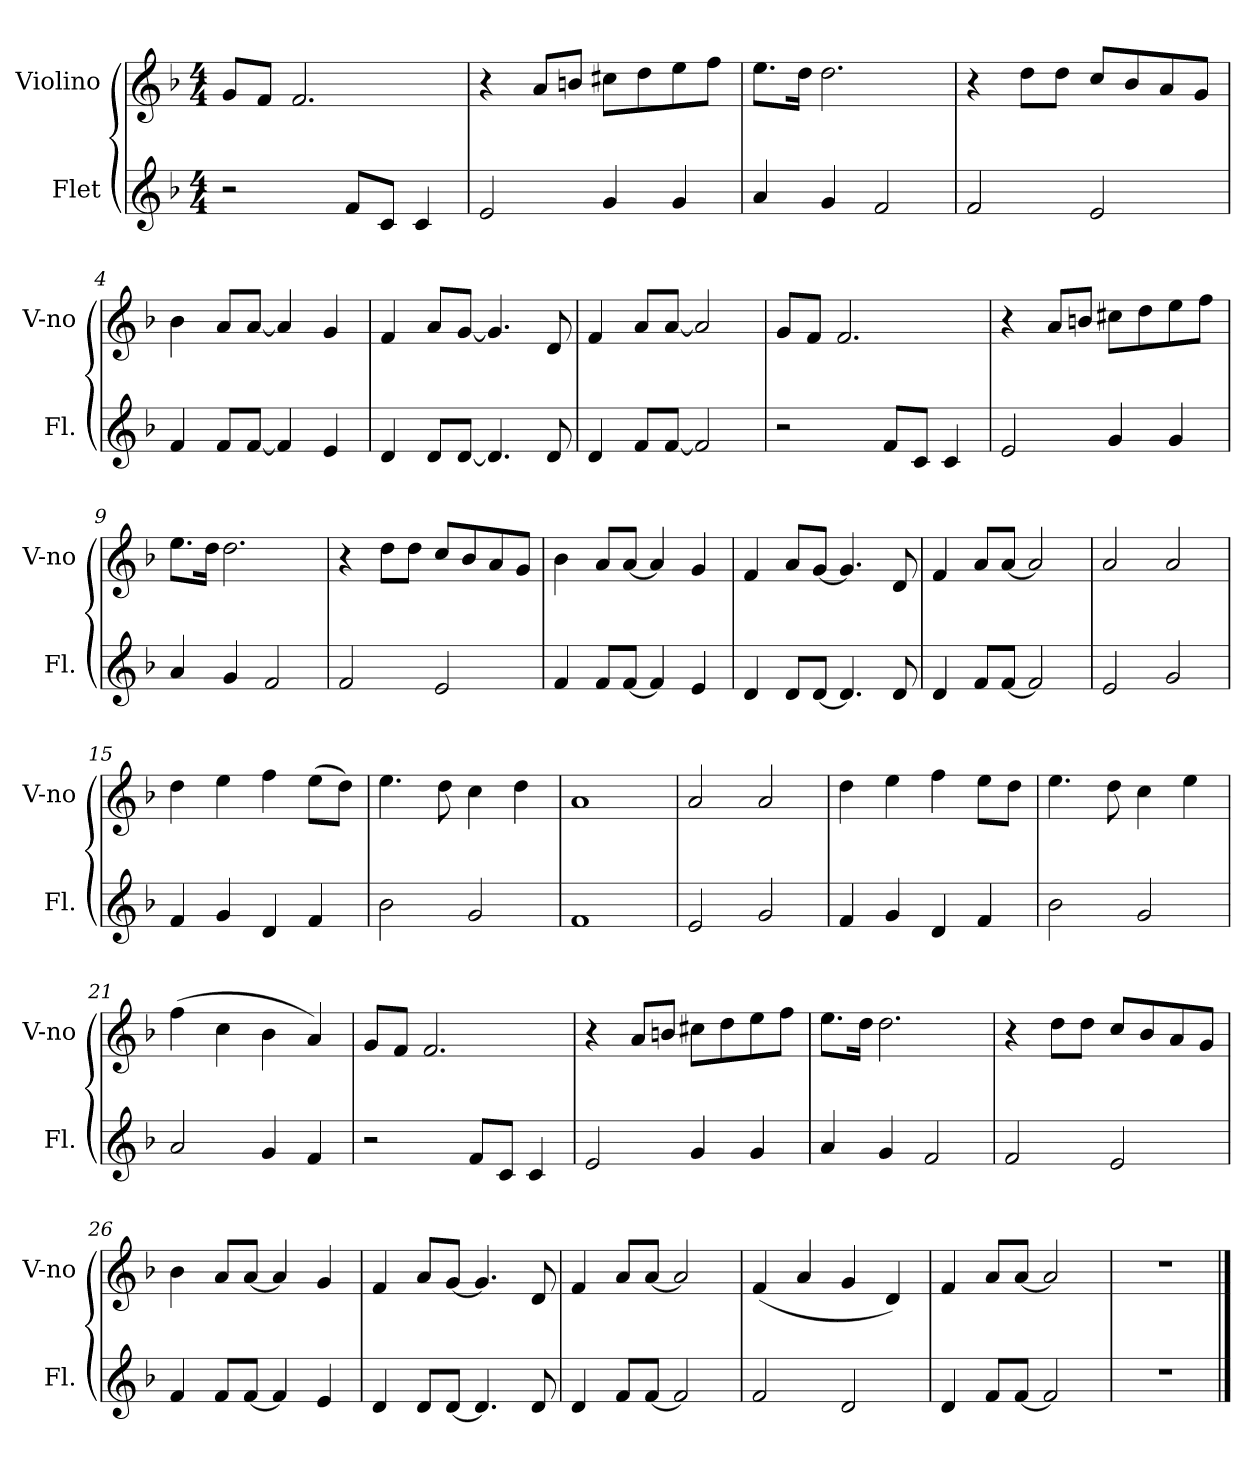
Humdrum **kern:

**kern	**kern
*part2	*part1
*staff2	*staff1
*I"Flet	*I"Violino
*I'Fl.	*I'V-no
*clefG2	*clefG2
*k[b-]	*k[b-]
*M4/4	*M4/4
*MM80	*MM80
=	=
2r	8g/L
.	8f/J
.	2.f/
8f/L	.
8c/J	.
4c/	.
=1	=1
2e/	4r
.	8a/L
.	8bn/J
4g/	8cc#X\L
.	8dd\
4g/	8ee\
.	8ff\J
=2	=2
4a/	8.ee\L
.	16dd\Jk
4g/	2.dd\
2f/	.
=3	=3
2f/	4r
.	8dd\L
.	8dd\J
2e/	8cc/L
.	8b-/
.	8a/
.	8g/J
=4	=4
4f/	4b-\
8f/L	8a/L
[8f/J	[8a/J
4f/]	4a/]
4e/	4g/
=5	=5
4d/	4f/
8d/L	8a/L
[8d/J	[8g/J
4.d/]	4.g/]
8d/	8d/
!!LO:LB:g=z
=6	=6
4d/	4f/
8f/L	8a/L
[8f/J	[8a/J
2f/]	2a/]
=7	=7
2r	8g/L
.	8f/J
.	2.f/
8f/L	.
8c/J	.
4c/	.
=8	=8
2e/	4r
.	8a/L
.	8bn/J
4g/	8cc#X\L
.	8dd\
4g/	8ee\
.	8ff\J
=9	=9
4a/	8.ee\L
.	16dd\Jk
4g/	2.dd\
2f/	.
=10	=10
2f/	4r
.	8dd\L
.	8dd\J
2e/	8cc/L
.	8b-/
.	8a/
.	8g/J
=11	=11
4f/	4b-\
8f/L	8a/L
[8f/J	[8a/J
4f/]	4a/]
4e/	4g/
!!LO:LB:g=z
=12	=12
4d/	4f/
8d/L	8a/L
[8d/J	[8g/J
4.d/]	4.g/]
8d/	8d/
=13	=13
4d/	4f/
8f/L	8a/L
[8f/J	[8a/J
2f/]	2a/]
=14	=14
2e/	2a/
2g/	2a/
=15	=15
4f/	4dd\
4g/	4ee\
4d/	4ff\
4f/	(8ee\L
.	8dd\J)
=16	=16
2b-\	4.ee\
.	8dd\
2g/	4cc\
.	4dd\
=17	=17
1f	1a
=18	=18
2e/	2a/
2g/	2a/
=19	=19
4f/	4dd\
4g/	4ee\
4d/	4ff\
4f/	8ee\L
.	8dd\J
!!LO:LB:g=z
=20	=20
2b-\	4.ee\
.	8dd\
2g/	4cc\
.	4ee\
=21	=21
2a/	(4ff\
.	4cc\
4g/	4b-\
4f/	4a/)
=22	=22
2r	8g/L
.	8f/J
.	2.f/
8f/L	.
8c/J	.
4c/	.
=23	=23
2e/	4r
.	8a/L
.	8bn/J
4g/	8cc#X\L
.	8dd\
4g/	8ee\
.	8ff\J
=24	=24
4a/	8.ee\L
.	16dd\Jk
4g/	2.dd\
2f/	.
=25	=25
2f/	4r
.	8dd\L
.	8dd\J
2e/	8cc/L
.	8b-/
.	8a/
.	8g/J
!!LO:LB:g=z
=26	=26
4f/	4b-\
8f/L	8a/L
[8f/J	[8a/J
4f/]	4a/]
4e/	4g/
=27	=27
4d/	4f/
8d/L	8a/L
[8d/J	[8g/J
4.d/]	4.g/]
8d/	8d/
=28	=28
4d/	4f/
8f/L	8a/L
[8f/J	[8a/J
2f/]	2a/]
=29	=29
2f/	(4f/
.	4a/
2d/	4g/
.	4d/)
=30	=30
4d/	4f/
8f/L	8a/L
[8f/J	[8a/J
2f/]	2a/]
=31	=31
1r	1r
==	==
*-	*-
